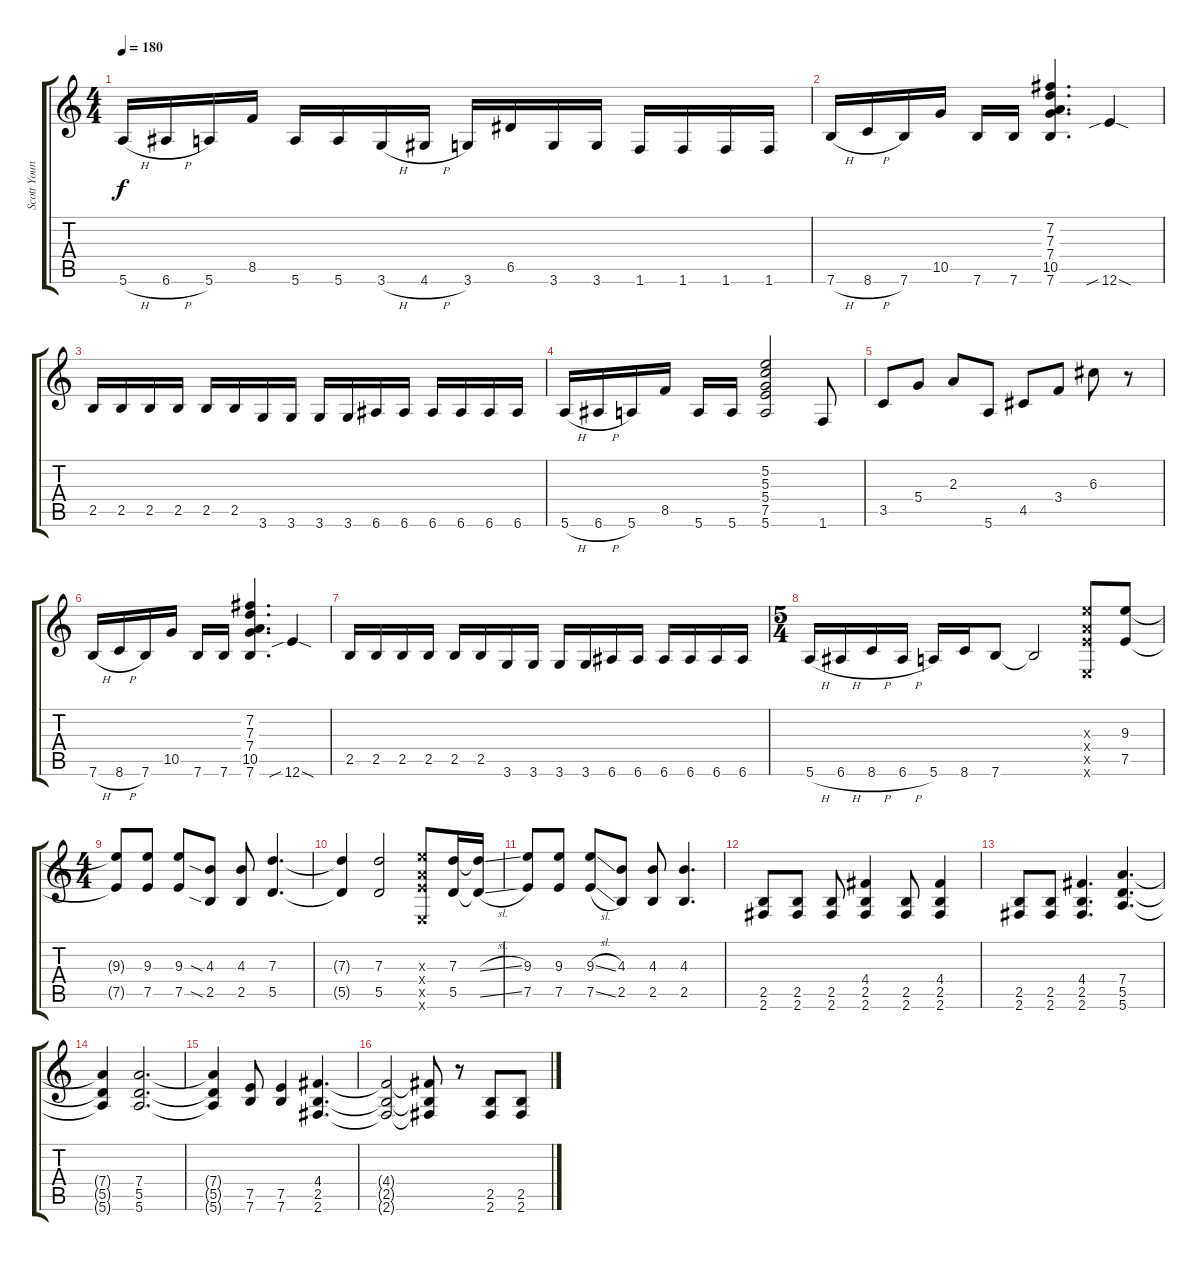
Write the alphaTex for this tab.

\track ("Scott Young" "Scott Youn") {instrument overdrivenguitar}
\staff {score tabs}
\tuning (E4 B3 G3 D3 A2 E2) {hide}
\ts (4 4)
\tempo 180
\clef g2
\ks c
5.6{h}.16{dy f} 6.6{h}.16 5.6.16 8.5.16 5.6.16 5.6.16 3.6{h}.16 4.6{h}.16 3.6.16 6.5.16 3.6.16 3.6.16 1.6.16 1.6.16 1.6.16 1.6.16 |
7.6{h}.16 8.6{h}.16 7.6.16 10.5.16 7.6.16 7.6.16 (7.2 7.3 7.4 10.5 7.6).4{d} 12.6{sib sod}.4 |
2.5.16 2.5.16 2.5.16 2.5.16 2.5.16 2.5.16 3.6.16 3.6.16 3.6.16 3.6.16 6.6.16 6.6.16 6.6.16 6.6.16 6.6.16 6.6.16 |
5.6{h}.16 6.6{h}.16 5.6.16 8.5.16 5.6.16 5.6.16 (5.2 5.3 5.4 7.5 5.6).2 1.6.8 |
3.5.8 5.4.8 2.3.8 5.6.8 4.5.8 3.4.8 6.3.8 r.8 |
7.6{h}.16 8.6{h}.16 7.6.16 10.5.16 7.6.16 7.6.16 (7.2 7.3 7.4 10.5 7.6).4{d} 12.6{sib sod}.4 |
2.5.16 2.5.16 2.5.16 2.5.16 2.5.16 2.5.16 3.6.16 3.6.16 3.6.16 3.6.16 6.6.16 6.6.16 6.6.16 6.6.16 6.6.16 6.6.16 |
\ts (5 4)
5.6{h}.16 6.6{h}.16 8.6{h}.16 6.6{h}.16 5.6.16 8.6.16 7.6.8 7.6{t}.2 (9.3{x} 7.4{x} 7.5{x} 0.6{x}).8 (9.3 7.5).8 |
\ts (4 4)
(9.3{t} 7.5{t}).8 (9.3 7.5).8 (9.3 7.5).8 (4.3{sia} 2.5{sia}).8 (4.3 2.5).8 (7.3 5.5).4{d} |
(7.3{t} 5.5{t}).4 (7.3 5.5).2 (9.3{x} 7.4{x} 7.5{x} 0.6{x}).8 (7.3 5.5).16 (7.3{sl t} 5.5{sl t}).16 |
(9.3 7.5).8 (9.3 7.5).8 (9.3{sl} 7.5{sl}).8 (4.3 2.5).8 (4.3 2.5).8 (4.3 2.5).4{d} |
(2.5 2.6).8 (2.5 2.6).8 (2.5 2.6).8 (4.4 2.5 2.6).4 (2.5 2.6).8 (4.4 2.5 2.6).4 |
(2.5 2.6).8 (2.5 2.6).8 (4.4 2.5 2.6).4{d} (7.4 5.5 5.6).4{d} |
(7.4{t} 5.5{t} 5.6{t}).4 (7.4 5.5 5.6).2{d} |
(7.4{t} 5.5{t} 5.6{t}).4 (7.5 7.6).8 (7.5 7.6).4 (4.4 2.5 2.6).4{d} |
(4.4{t} 2.5{t} 2.6{t}).2 (4.4{t} 2.5{t} 2.6{t}).8 r.8 (2.5 2.6).8 (2.5 2.6).8
